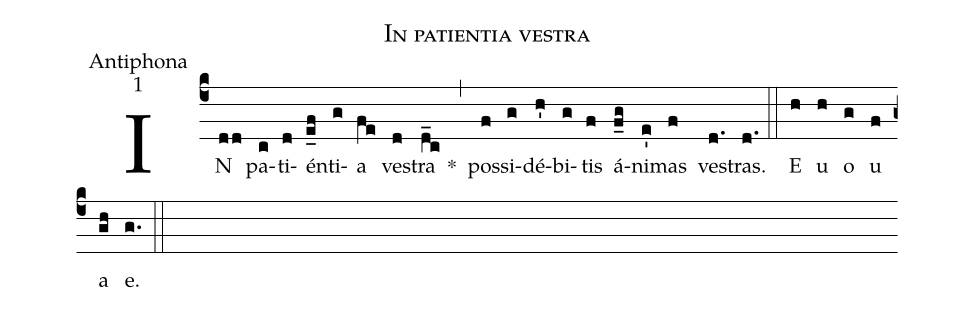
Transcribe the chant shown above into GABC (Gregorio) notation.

name:In patientia vestra;
office-part:Antiphona;
mode:1;
%%
(c4) IN(dd) pa(c)ti(d)én(e_f)ti(g)a(fe) ve(d)stra(d_c) *(,) pos(f)si(g)dé(h')bi(g)tis(f) á(f_g)ni(e')mas(f)    ve(d.)stras.(d.) (::) E(h) u(h) o(g) u(f) a(gh) e.(g.) (::)
